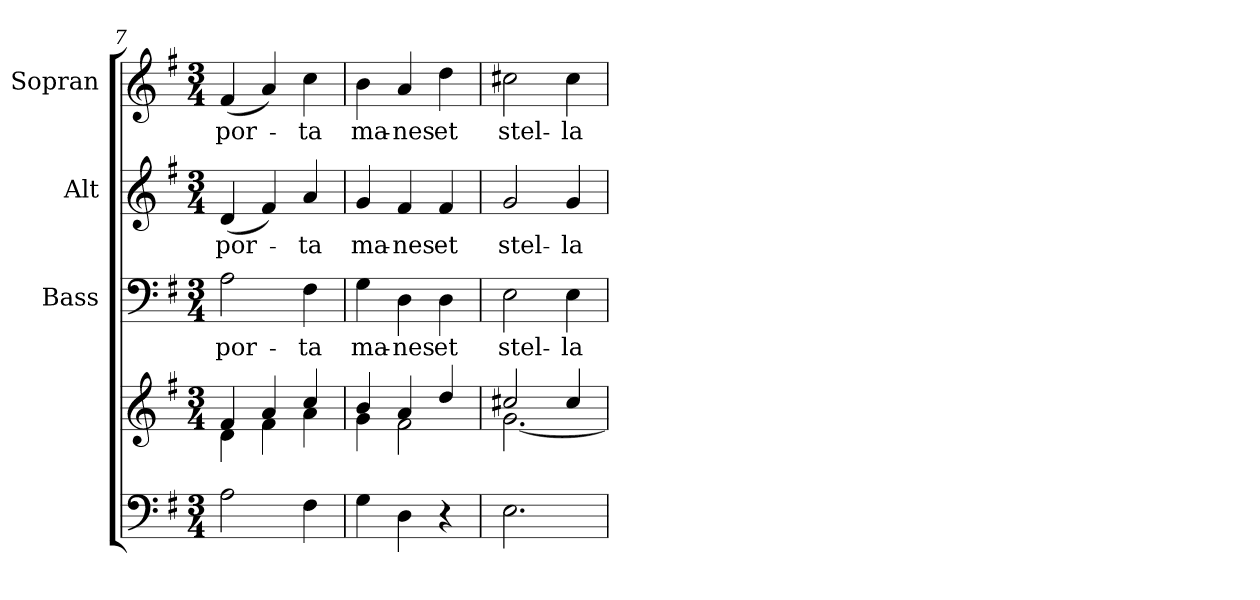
**kern	**kern	**kern	**text	**kern	**text	**kern	**text
*part4	*part4	*part3	*part3	*part2	*part2	*part1	*part1
*staff5	*staff4	*staff3	*staff3	*staff2	*staff2	*staff1	*staff1
*	*	*I"Bass	*	*I"Alt	*	*I"Sopran	*
*	*	*I'B.	*	*I'A.	*	*I'S.	*
!!LO:LB:g=z
*clefF4	*clefG2	*clefF4	*	*clefG2	*	*clefG2	*
*k[f#]	*k[f#]	*k[f#]	*	*k[f#]	*	*k[f#]	*
*G:	*G:	*G:	*	*G:	*	*G:	*
*M3/4	*M3/4	*M3/4	*	*M3/4	*	*M3/4	*
=7	=7	=7	=7	=7	=7	=7	=7
*	*^	*	*	*	*	*	*
!	!	!	!	!LO:LY:b	!	!LO:LY:b	!	!LO:LY:b
2A\	4f#/	4d\	2A\	por-	(<4d/	por-	(<4f#/	por-
.	4a/	4f#\	.	.	4f#/)	.	4a/)	.
!	!	!	!	!LO:LY:b	!	!LO:LY:b	!	!LO:LY:b
4F#\	4cc/	4a\	4F#\	-ta	4a/	-ta	4cc\	-ta
=8	=8	=8	=8	=8	=8	=8	=8	=8
!	!	!	!	!LO:LY:b	!	!LO:LY:b	!	!LO:LY:b
4G\	4b/	4g\	4G\	ma-	4g/	ma-	4b\	ma-
!	!	!	!	!LO:LY:b	!	!LO:LY:b	!	!LO:LY:b
4D\	4a/	2f#\	4D\	-nes	4f#/	-nes	4a/	-nes
!	!	!	!	!LO:LY:b	!	!LO:LY:b	!	!LO:LY:b
4r	4dd/	.	4D\	et	4f#/	et	4dd\	et
=9	=9	=9	=9	=9	=9	=9	=9	=9
!	!	!	!	!LO:LY:b	!	!LO:LY:b	!	!LO:LY:b
2.E\	2cc#X/	[<2.g\	2E\	stel-	2g/	stel-	2cc#X\	stel-
!	!	!	!	!LO:LY:b	!	!LO:LY:b	!	!LO:LY:b
.	4cc#/	.	4E\	-la	4g/	-la	4cc#\	-la
*	*v	*v	*	*	*	*	*	*
=	=	=	=	=	=	=	=
*-	*-	*-	*-	*-	*-	*-	*-
